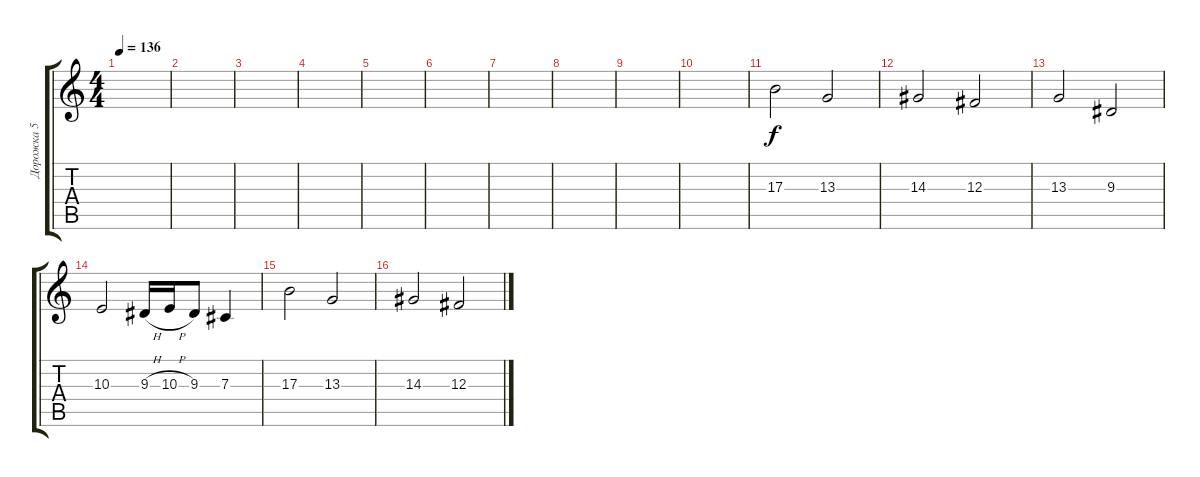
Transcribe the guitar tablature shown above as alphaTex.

\track ("Дорожка 5" "Дорожка 5") {instrument acousticgrandpiano}
\staff {score tabs}
\tuning (Eb4 Bb3 Gb3 Db3 Ab2 Db2) {hide}
\ts (4 4)
\tempo 136
\clef g2
\ks c
|
|
|
|
|
|
|
|
|
|
17.3.2 13.3.2 |
14.3.2 12.3.2 |
13.3.2 9.3.2 |
10.3.2 9.3{h}.16 10.3{h}.16 9.3.8 7.3.4 |
17.3.2 13.3.2 |
14.3.2 12.3.2
